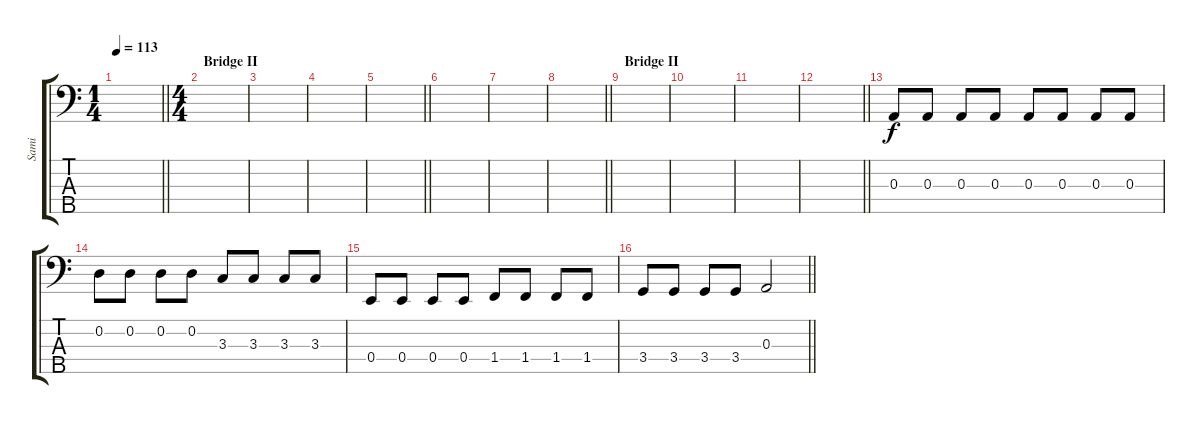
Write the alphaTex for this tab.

\track ("Sami" "Sami") {instrument electricbassfinger}
\staff {score tabs}
\tuning (G2 D2 A1 E1 B0) {hide}
\ts (1 4)
\section ("" "")
\tempo 113
\clef f4
\barLineRight lightlight
\ks c
|
\ts (4 4)
\section ("" "Bridge II")
|
|
|
\barLineRight lightlight
|
\section ("" "")
|
|
\barLineRight lightlight
|
\section ("" "Bridge II")
|
|
|
\barLineRight lightlight
|
\section ("" "")
0.3.8{volume 15} 0.3.8 0.3.8 0.3.8 0.3.8 0.3.8 0.3.8 0.3.8 |
0.2.8 0.2.8 0.2.8 0.2.8 3.3.8 3.3.8 3.3.8 3.3.8 |
0.4.8 0.4.8 0.4.8 0.4.8 1.4.8 1.4.8 1.4.8 1.4.8 |
\barLineRight lightlight
3.4.8 3.4.8 3.4.8 3.4.8 0.3.2
